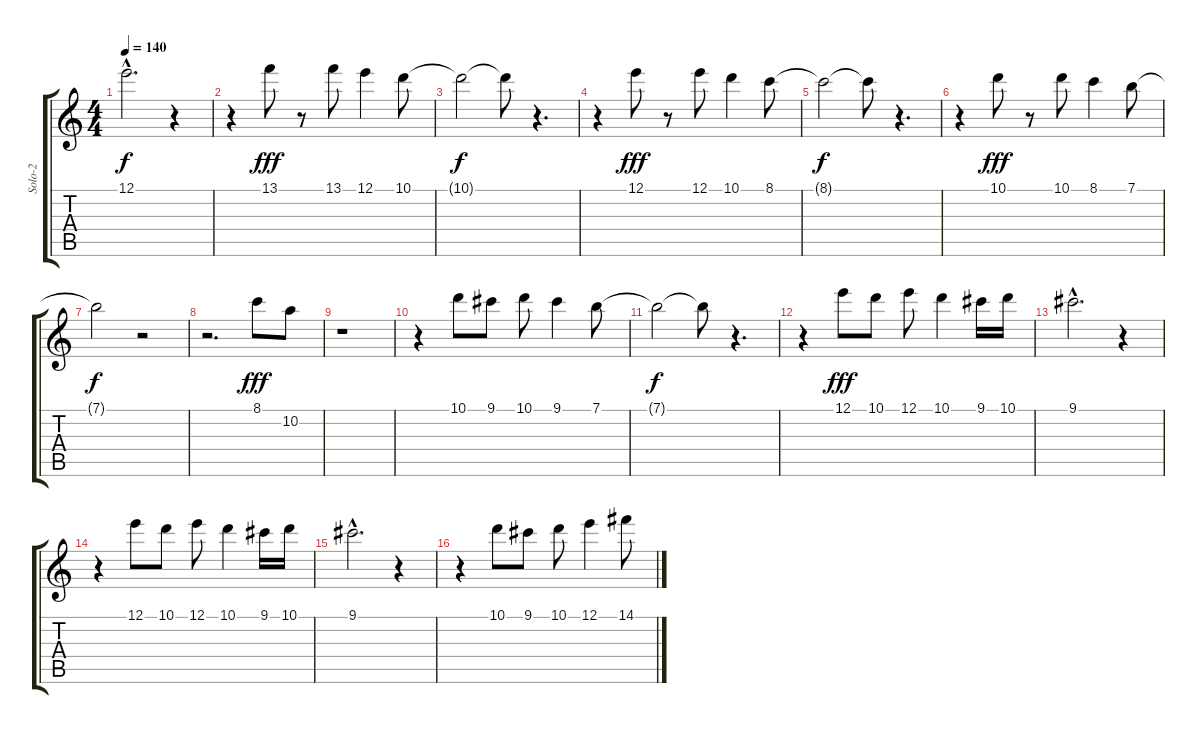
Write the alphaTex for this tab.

\track ("Solo-2" "Solo-2") {instrument distortionguitar}
\staff {score tabs}
\tuning (E4 B3 G3 D3 A2 E2) {hide}
\ts (4 4)
\tempo 140
\clef g2
\ks c
12.1{hac t}.2{d dy f} r.4 |
r.4 13.1.8{dy fff} r.8 13.1.8 12.1.4 10.1.8 |
10.1{t}.2{dy f} 10.1{t}.8 r.4{d} |
r.4 12.1.8{dy fff} r.8 12.1.8 10.1.4 8.1.8 |
8.1{t}.2{dy f} 8.1{t}.8 r.4{d} |
r.4 10.1.8{dy fff} r.8 10.1.8 8.1.4 7.1.8 |
7.1{t}.2{dy f} r.2 |
r.2{d} 8.1.8{dy fff} 10.2.8 |
r.1 |
r.4 10.1.8 9.1.8 10.1.8 9.1.4 7.1.8 |
7.1{t}.2{dy f} 7.1{t}.8 r.4{d} |
r.4 12.1.8{dy fff} 10.1.8 12.1.8 10.1.4 9.1.16 10.1.16 |
9.1{hac}.2{d} r.4 |
r.4 12.1.8 10.1.8 12.1.8 10.1.4 9.1.16 10.1.16 |
9.1{hac}.2{d} r.4 |
r.4 10.1.8 9.1.8 10.1.8 12.1.4 14.1.8
